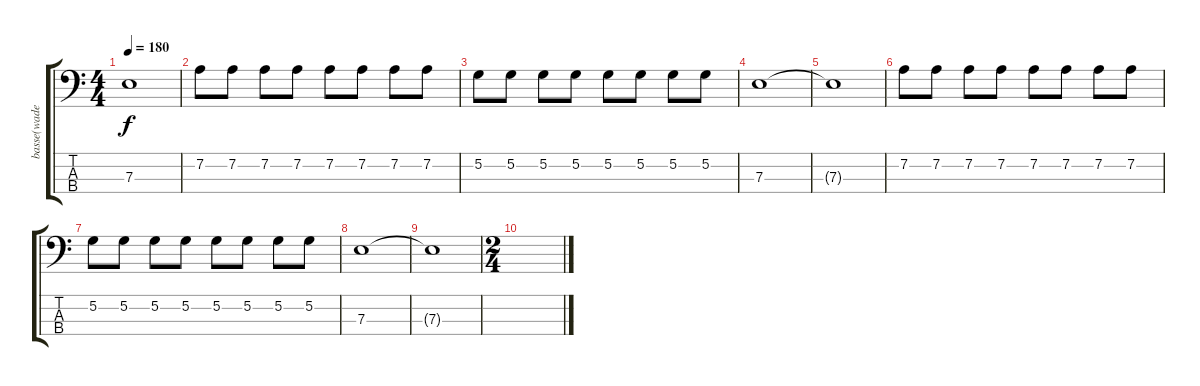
\track ("basse(wade)" "basse(wade") {instrument electricbasspick}
\staff {score tabs}
\tuning (G2 D2 A1 E1) {hide}
\ts (4 4)
\tempo 180
\clef f4
\ks c
7.3{t}.1{dy f} |
7.2.8 7.2.8 7.2.8 7.2.8 7.2.8 7.2.8 7.2.8 7.2.8 |
5.2.8 5.2.8 5.2.8 5.2.8 5.2.8 5.2.8 5.2.8 5.2.8 |
7.3.1 |
7.3{t}.1 |
7.2.8 7.2.8 7.2.8 7.2.8 7.2.8 7.2.8 7.2.8 7.2.8 |
5.2.8 5.2.8 5.2.8 5.2.8 5.2.8 5.2.8 5.2.8 5.2.8 |
7.3.1 |
7.3{t}.1 |
\ts (2 4)
